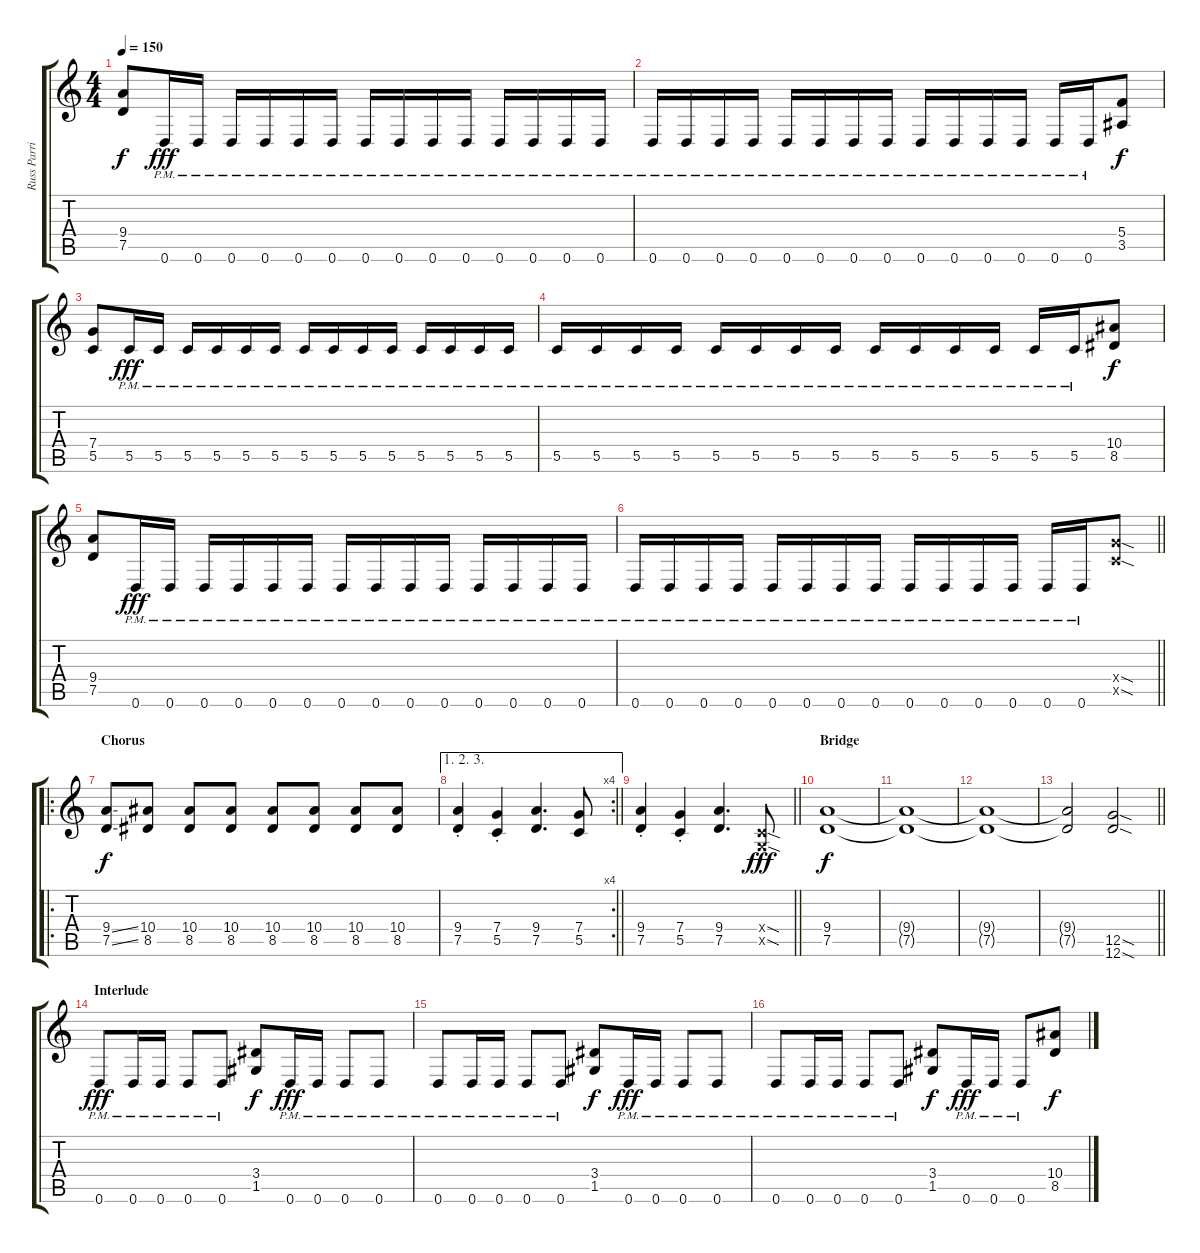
\track ("Russ Parrish" "Russ Parri") {instrument distortionguitar}
\staff {score tabs}
\tuning (D4 A3 F3 C3 G2 D2) {hide}
\ts (4 4)
\tempo 150
\clef g2
\ks c
(9.4 7.5).8{dy f} 0.6{pm}.16{dy fff} 0.6{pm}.16 0.6{pm}.16 0.6{pm}.16 0.6{pm}.16 0.6{pm}.16 0.6{pm}.16 0.6{pm}.16 0.6{pm}.16 0.6{pm}.16 0.6{pm}.16 0.6{pm}.16 0.6{pm}.16 0.6{pm}.16 |
0.6{pm}.16 0.6{pm}.16 0.6{pm}.16 0.6{pm}.16 0.6{pm}.16 0.6{pm}.16 0.6{pm}.16 0.6{pm}.16 0.6{pm}.16 0.6{pm}.16 0.6{pm}.16 0.6{pm}.16 0.6{pm}.16 0.6{pm}.16 (5.4 3.5).8{dy f} |
(7.4 5.5).8 5.5{pm}.16{dy fff} 5.5{pm}.16 5.5{pm}.16 5.5{pm}.16 5.5{pm}.16 5.5{pm}.16 5.5{pm}.16 5.5{pm}.16 5.5{pm}.16 5.5{pm}.16 5.5{pm}.16 5.5{pm}.16 5.5{pm}.16 5.5{pm}.16 |
5.5{pm}.16 5.5{pm}.16 5.5{pm}.16 5.5{pm}.16 5.5{pm}.16 5.5{pm}.16 5.5{pm}.16 5.5{pm}.16 5.5{pm}.16 5.5{pm}.16 5.5{pm}.16 5.5{pm}.16 5.5{pm}.16 5.5{pm}.16 (10.4 8.5).8{dy f} |
(9.4 7.5).8 0.6{pm}.16{dy fff} 0.6{pm}.16 0.6{pm}.16 0.6{pm}.16 0.6{pm}.16 0.6{pm}.16 0.6{pm}.16 0.6{pm}.16 0.6{pm}.16 0.6{pm}.16 0.6{pm}.16 0.6{pm}.16 0.6{pm}.16 0.6{pm}.16 |
\barLineRight lightlight
0.6{pm}.16 0.6{pm}.16 0.6{pm}.16 0.6{pm}.16 0.6{pm}.16 0.6{pm}.16 0.6{pm}.16 0.6{pm}.16 0.6{pm}.16 0.6{pm}.16 0.6{pm}.16 0.6{pm}.16 0.6{pm}.16 0.6{pm}.16 (7.4{sod x} 5.5{sod x}).8 |
\ro
\section ("" "Chorus")
(9.4{ss} 7.5{ss}).8{dy f} (10.4 8.5).8 (10.4 8.5).8 (10.4 8.5).8 (10.4 8.5).8 (10.4 8.5).8 (10.4 8.5).8 (10.4 8.5).8 |
\ae (1 2 3)
\rc 4
\barLineRight lightlight
(9.4{st} 7.5{st}).4 (7.4{st} 5.5{st}).4 (9.4 7.5).4{d} (7.4 5.5).8 |
\barLineRight lightlight
(9.4{st} 7.5{st}).4 (7.4{st} 5.5{st}).4 (9.4 7.5).4{d} (0.4{sod x} 0.5{sod x}).8{dy fff} |
\section ("" "Bridge")
(9.4 7.5).1{dy f} |
(9.4{t} 7.5{t}).1 |
(9.4{t} 7.5{t}).1 |
\barLineRight lightlight
(9.4{t} 7.5{t}).2 (12.5{sod} 12.6{sod}).2 |
\section ("" "Interlude")
0.6{pm}.8{dy fff} 0.6{pm}.16 0.6{pm}.16 0.6{pm}.8 0.6{pm}.8 (3.4 1.5).8{dy f} 0.6{pm}.16{dy fff} 0.6{pm}.16 0.6{pm}.8 0.6{pm}.8 |
0.6{pm}.8 0.6{pm}.16 0.6{pm}.16 0.6{pm}.8 0.6{pm}.8 (3.4 1.5).8{dy f} 0.6{pm}.16{dy fff} 0.6{pm}.16 0.6{pm}.8 0.6{pm}.8 |
0.6{pm}.8 0.6{pm}.16 0.6{pm}.16 0.6{pm}.8 0.6{pm}.8 (3.4 1.5).8{dy f} 0.6{pm}.16{dy fff} 0.6{pm}.16 0.6{pm}.8 (10.4 8.5).8{dy f}
